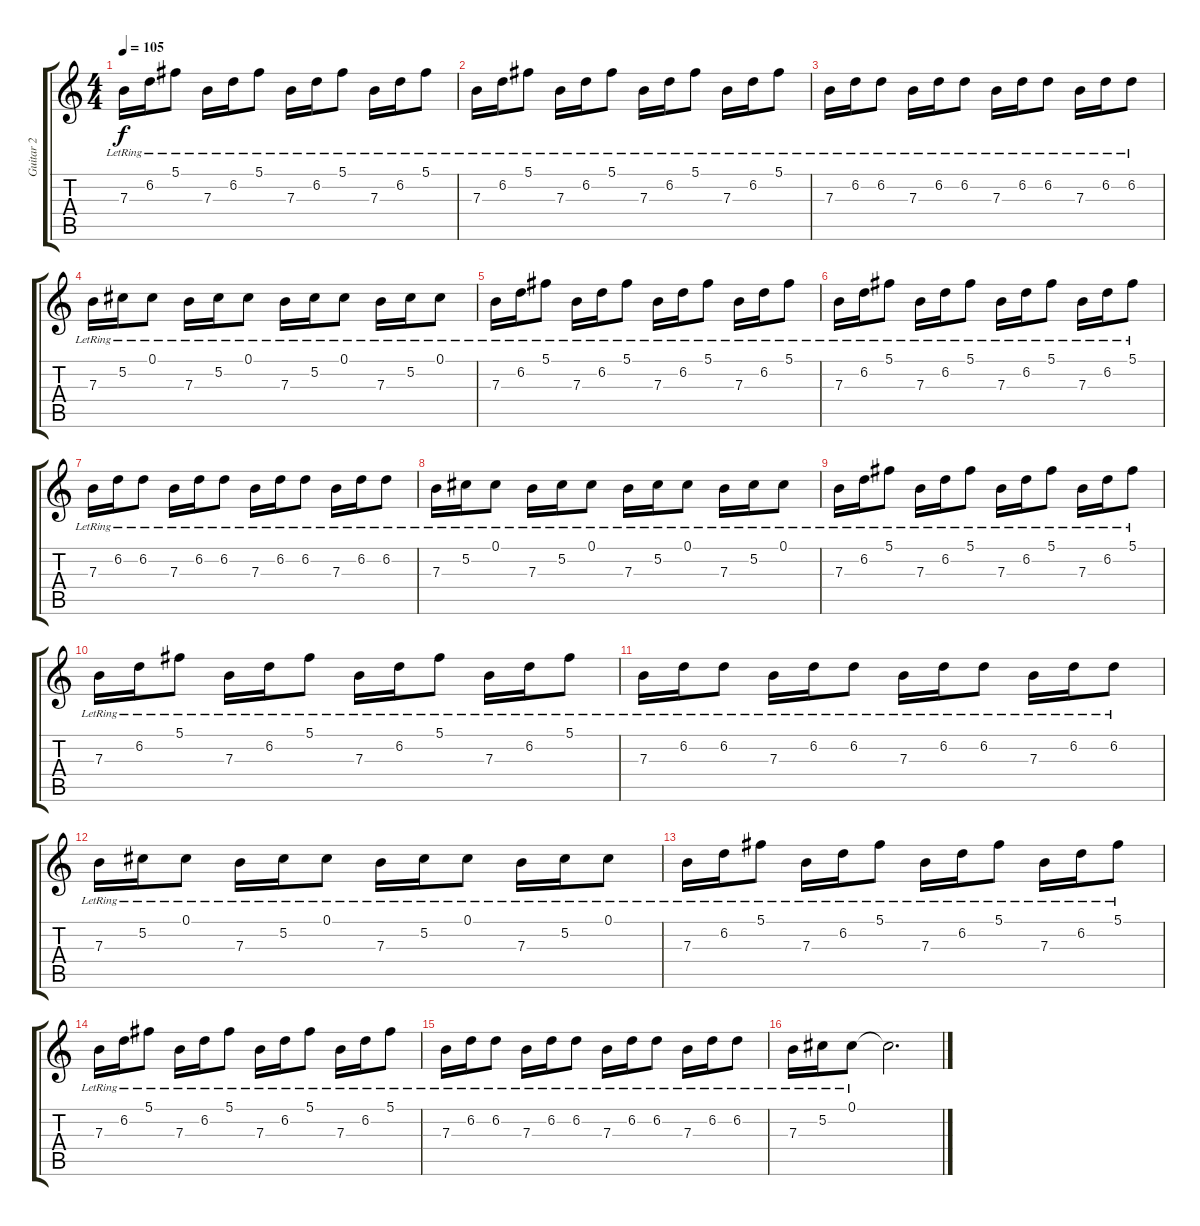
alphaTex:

\track ("Guitar 2" "Guitar 2") {instrument overdrivenguitar}
\staff {score tabs}
\tuning (Db4 Ab3 E3 B2 Gb2 B1) {hide}
\ts (4 4)
\section ("" "")
\tempo 105
\clef g2
\ks c
7.3{lr}.16{dy f volume 7 instrument electricguitarjazz} 6.2{lr}.16 5.1{lr}.8 7.3{lr}.16 6.2{lr}.16 5.1{lr}.8 7.3{lr}.16 6.2{lr}.16 5.1{lr}.8 7.3{lr}.16 6.2{lr}.16 5.1{lr}.8 |
7.3{lr}.16{volume 7 instrument electricguitarjazz} 6.2{lr}.16 5.1{lr}.8 7.3{lr}.16 6.2{lr}.16 5.1{lr}.8 7.3{lr}.16 6.2{lr}.16 5.1{lr}.8 7.3{lr}.16 6.2{lr}.16 5.1{lr}.8 |
7.3{lr}.16{volume 7 instrument electricguitarjazz} 6.2{lr}.16 6.2{lr}.8 7.3{lr}.16 6.2{lr}.16 6.2{lr}.8 7.3{lr}.16 6.2{lr}.16 6.2{lr}.8 7.3{lr}.16 6.2{lr}.16 6.2{lr}.8 |
7.3{lr}.16 5.2{lr}.16 0.1{lr}.8 7.3{lr}.16 5.2{lr}.16 0.1{lr}.8 7.3{lr}.16 5.2{lr}.16 0.1{lr}.8 7.3{lr}.16 5.2{lr}.16 0.1{lr}.8 |
7.3{lr}.16{volume 7 instrument electricguitarjazz} 6.2{lr}.16 5.1{lr}.8 7.3{lr}.16 6.2{lr}.16 5.1{lr}.8 7.3{lr}.16 6.2{lr}.16 5.1{lr}.8 7.3{lr}.16 6.2{lr}.16 5.1{lr}.8 |
7.3{lr}.16{volume 7 instrument electricguitarjazz} 6.2{lr}.16 5.1{lr}.8 7.3{lr}.16 6.2{lr}.16 5.1{lr}.8 7.3{lr}.16 6.2{lr}.16 5.1{lr}.8 7.3{lr}.16 6.2{lr}.16 5.1{lr}.8 |
7.3{lr}.16{volume 7 instrument electricguitarjazz} 6.2{lr}.16 6.2{lr}.8 7.3{lr}.16 6.2{lr}.16 6.2{lr}.8 7.3{lr}.16 6.2{lr}.16 6.2{lr}.8 7.3{lr}.16 6.2{lr}.16 6.2{lr}.8 |
7.3{lr}.16 5.2{lr}.16 0.1{lr}.8 7.3{lr}.16 5.2{lr}.16 0.1{lr}.8 7.3{lr}.16 5.2{lr}.16 0.1{lr}.8 7.3{lr}.16 5.2{lr}.16 0.1{lr}.8 |
7.3{lr}.16{volume 7 instrument electricguitarjazz} 6.2{lr}.16 5.1{lr}.8 7.3{lr}.16 6.2{lr}.16 5.1{lr}.8 7.3{lr}.16 6.2{lr}.16 5.1{lr}.8 7.3{lr}.16 6.2{lr}.16 5.1{lr}.8 |
7.3{lr}.16{volume 7 instrument electricguitarjazz} 6.2{lr}.16 5.1{lr}.8 7.3{lr}.16 6.2{lr}.16 5.1{lr}.8 7.3{lr}.16 6.2{lr}.16 5.1{lr}.8 7.3{lr}.16 6.2{lr}.16 5.1{lr}.8 |
7.3{lr}.16{volume 7 instrument electricguitarjazz} 6.2{lr}.16 6.2{lr}.8 7.3{lr}.16 6.2{lr}.16 6.2{lr}.8 7.3{lr}.16 6.2{lr}.16 6.2{lr}.8 7.3{lr}.16 6.2{lr}.16 6.2{lr}.8 |
7.3{lr}.16 5.2{lr}.16 0.1{lr}.8 7.3{lr}.16 5.2{lr}.16 0.1{lr}.8 7.3{lr}.16 5.2{lr}.16 0.1{lr}.8 7.3{lr}.16 5.2{lr}.16 0.1{lr}.8 |
7.3{lr}.16{volume 7 instrument electricguitarjazz} 6.2{lr}.16 5.1{lr}.8 7.3{lr}.16 6.2{lr}.16 5.1{lr}.8 7.3{lr}.16 6.2{lr}.16 5.1{lr}.8 7.3{lr}.16 6.2{lr}.16 5.1{lr}.8 |
7.3{lr}.16{volume 7 instrument electricguitarjazz} 6.2{lr}.16 5.1{lr}.8 7.3{lr}.16 6.2{lr}.16 5.1{lr}.8 7.3{lr}.16 6.2{lr}.16 5.1{lr}.8 7.3{lr}.16 6.2{lr}.16 5.1{lr}.8 |
7.3{lr}.16{volume 7 instrument electricguitarjazz} 6.2{lr}.16 6.2{lr}.8 7.3{lr}.16 6.2{lr}.16 6.2{lr}.8 7.3{lr}.16 6.2{lr}.16 6.2{lr}.8 7.3{lr}.16 6.2{lr}.16 6.2{lr}.8 |
7.3{lr}.16 5.2{lr}.16 0.1{lr}.8 0.1{t}.2{d}
